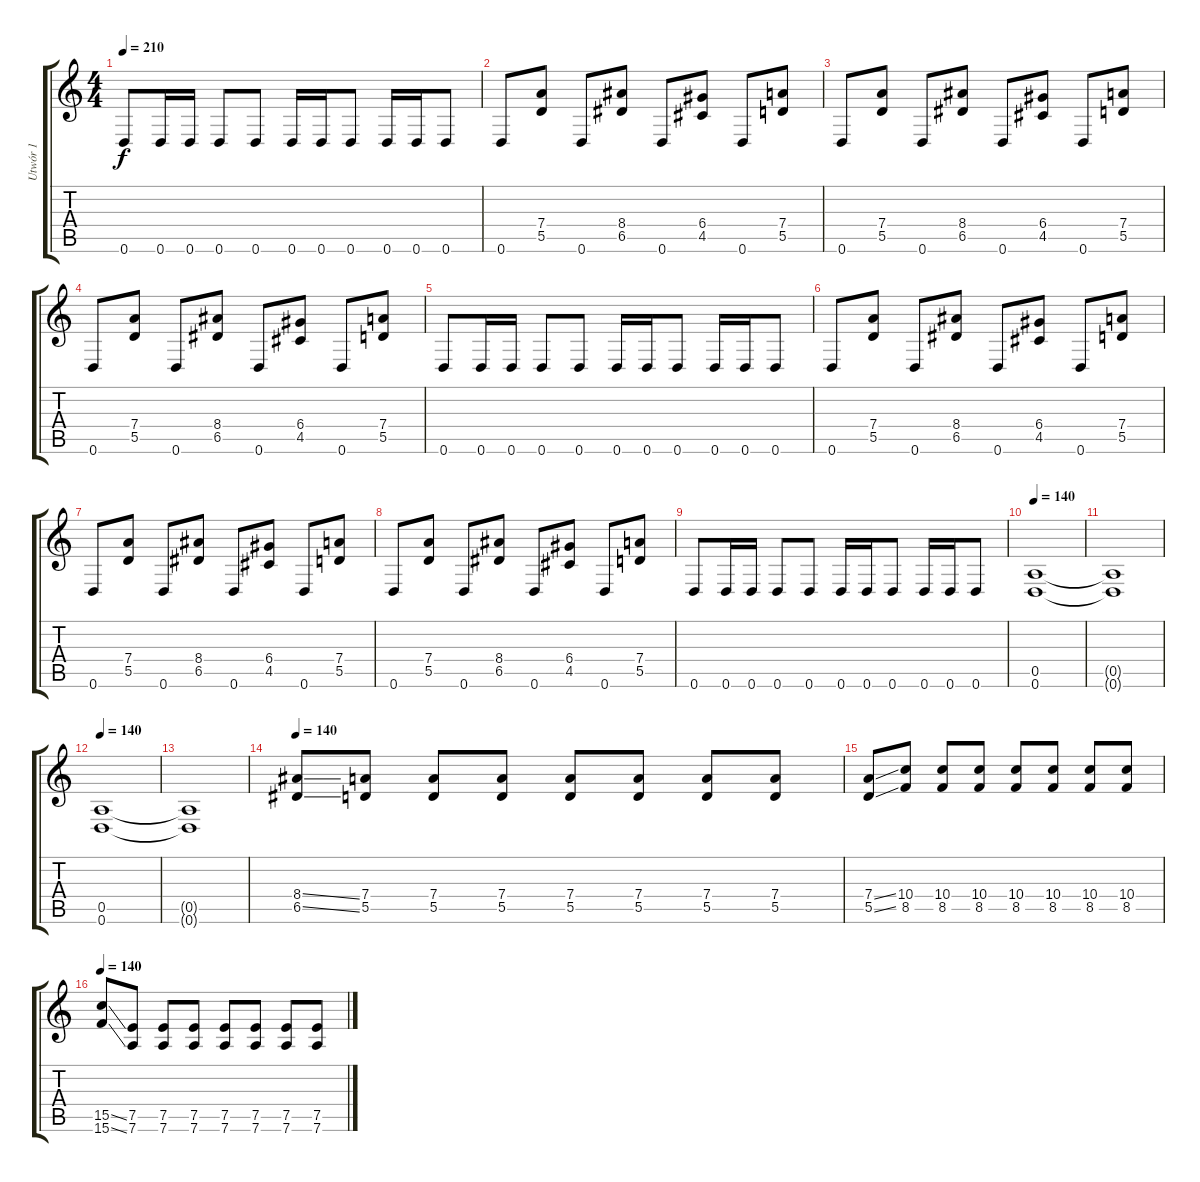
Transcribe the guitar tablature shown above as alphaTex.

\track ("Utwór 1" "Utwór 1") {instrument overdrivenguitar}
\staff {score tabs}
\tuning (E4 B3 G3 D3 A2 D2) {hide}
\ts (4 4)
\tempo 210
\clef g2
\ks c
0.6.8{dy f} 0.6.16 0.6.16 0.6.8 0.6.8 0.6.16 0.6.16 0.6.8 0.6.16 0.6.16 0.6.8 |
0.6.8 (7.4 5.5).8 0.6.8 (8.4 6.5).8 0.6.8 (6.4 4.5).8 0.6.8 (7.4 5.5).8 |
0.6.8 (7.4 5.5).8 0.6.8 (8.4 6.5).8 0.6.8 (6.4 4.5).8 0.6.8 (7.4 5.5).8 |
0.6.8 (7.4 5.5).8 0.6.8 (8.4 6.5).8 0.6.8 (6.4 4.5).8 0.6.8 (7.4 5.5).8 |
0.6.8 0.6.16 0.6.16 0.6.8 0.6.8 0.6.16 0.6.16 0.6.8 0.6.16 0.6.16 0.6.8 |
0.6.8 (7.4 5.5).8 0.6.8 (8.4 6.5).8 0.6.8 (6.4 4.5).8 0.6.8 (7.4 5.5).8 |
0.6.8 (7.4 5.5).8 0.6.8 (8.4 6.5).8 0.6.8 (6.4 4.5).8 0.6.8 (7.4 5.5).8 |
0.6.8 (7.4 5.5).8 0.6.8 (8.4 6.5).8 0.6.8 (6.4 4.5).8 0.6.8 (7.4 5.5).8 |
0.6.8 0.6.16 0.6.16 0.6.8 0.6.8 0.6.16 0.6.16 0.6.8 0.6.16 0.6.16 0.6.8 |
\tempo 140
(0.5 0.6).1 |
(0.5{t} 0.6{t}).1 |
\tempo 140
(0.5 0.6).1 |
(0.5{t} 0.6{t}).1 |
\tempo 140
(8.4{ss} 6.5{ss}).8 (7.4 5.5).8 (7.4 5.5).8 (7.4 5.5).8 (7.4 5.5).8 (7.4 5.5).8 (7.4 5.5).8 (7.4 5.5).8 |
(7.4{ss} 5.5{ss}).8 (10.4 8.5).8 (10.4 8.5).8 (10.4 8.5).8 (10.4 8.5).8 (10.4 8.5).8 (10.4 8.5).8 (10.4 8.5).8 |
\tempo 140
(15.5{ss} 15.6{ss}).8 (7.5 7.6).8 (7.5 7.6).8 (7.5 7.6).8 (7.5 7.6).8 (7.5 7.6).8 (7.5 7.6).8 (7.5 7.6).8
